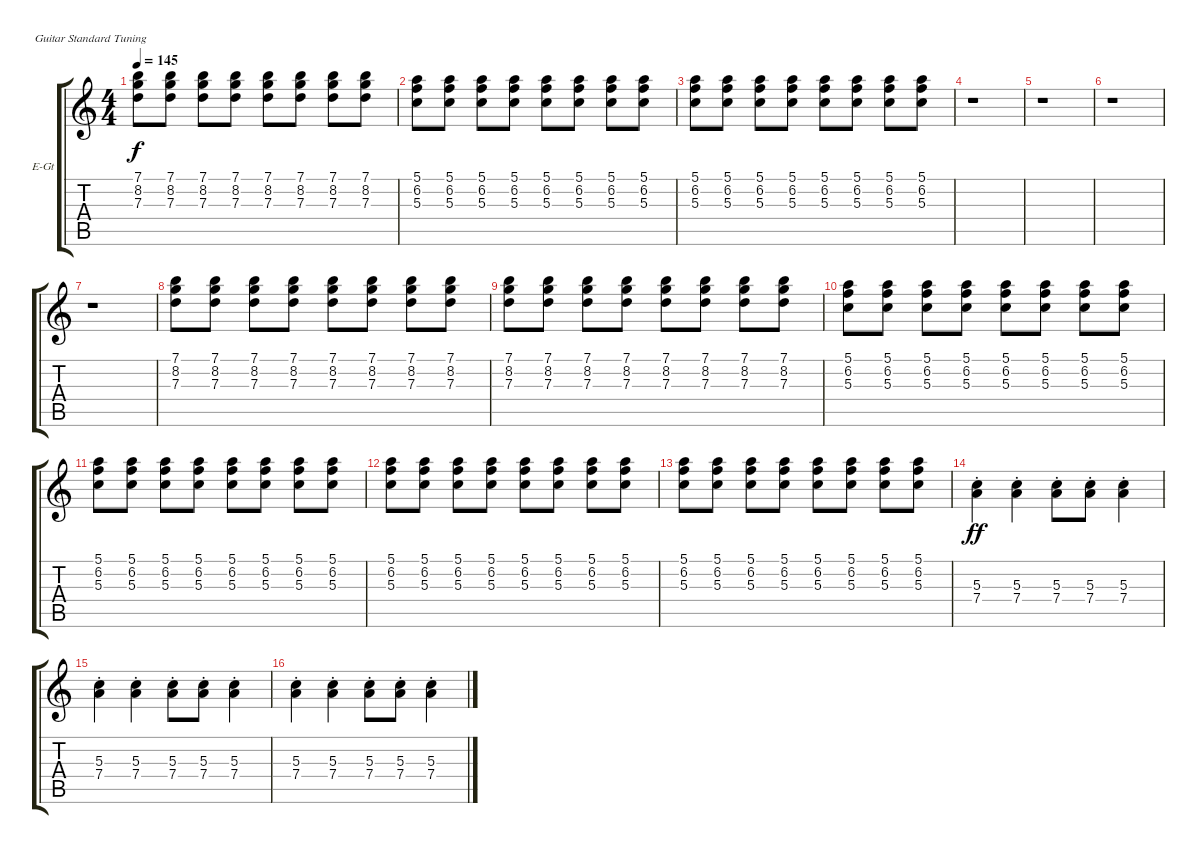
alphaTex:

\bracketExtendMode groupsimilarinstruments
\firstSystemTrackNameOrientation horizontal
\otherSystemsTrackNameOrientation horizontal
\track ("Albert Hammond Jr." "E-Gt") {instrument overdrivenguitar}
\staff {score tabs}
\tuning (E4 B3 G3 D3 A2 E2)
\ts (4 4)
\tempo 145
\clef g2
\ks c
(8.2 7.3 7.1).8{dy f} (8.2 7.3 7.1).8 (8.2 7.3 7.1).8 (8.2 7.3 7.1).8 (8.2 7.3 7.1).8 (8.2 7.3 7.1).8 (8.2 7.3 7.1).8 (8.2 7.3 7.1).8 |
(6.2 5.3 5.1).8 (6.2 5.3 5.1).8 (6.2 5.3 5.1).8 (6.2 5.3 5.1).8 (6.2 5.3 5.1).8 (6.2 5.3 5.1).8 (6.2 5.3 5.1).8 (6.2 5.3 5.1).8 |
(6.2 5.3 5.1).8 (6.2 5.3 5.1).8 (6.2 5.3 5.1).8 (6.2 5.3 5.1).8 (6.2 5.3 5.1).8 (6.2 5.3 5.1).8 (6.2 5.3 5.1).8 (6.2 5.3 5.1).8 |
r.1 |
r.1 |
r.1 |
r.1 |
(8.2 7.3 7.1).8 (8.2 7.3 7.1).8 (8.2 7.3 7.1).8 (8.2 7.3 7.1).8 (8.2 7.3 7.1).8 (8.2 7.3 7.1).8 (8.2 7.3 7.1).8 (8.2 7.3 7.1).8 |
(8.2 7.3 7.1).8 (8.2 7.3 7.1).8 (8.2 7.3 7.1).8 (8.2 7.3 7.1).8 (8.2 7.3 7.1).8 (8.2 7.3 7.1).8 (8.2 7.3 7.1).8 (8.2 7.3 7.1).8 |
(6.2 5.3 5.1).8 (6.2 5.3 5.1).8 (6.2 5.3 5.1).8 (6.2 5.3 5.1).8 (6.2 5.3 5.1).8 (6.2 5.3 5.1).8 (6.2 5.3 5.1).8 (6.2 5.3 5.1).8 |
(6.2 5.3 5.1).8 (6.2 5.3 5.1).8 (6.2 5.3 5.1).8 (6.2 5.3 5.1).8 (6.2 5.3 5.1).8 (6.2 5.3 5.1).8 (6.2 5.3 5.1).8 (6.2 5.3 5.1).8 |
(6.2 5.3 5.1).8 (6.2 5.3 5.1).8 (6.2 5.3 5.1).8 (6.2 5.3 5.1).8 (6.2 5.3 5.1).8 (6.2 5.3 5.1).8 (6.2 5.3 5.1).8 (6.2 5.3 5.1).8 |
(6.2 5.3 5.1).8 (6.2 5.3 5.1).8 (6.2 5.3 5.1).8 (6.2 5.3 5.1).8 (6.2 5.3 5.1).8 (6.2 5.3 5.1).8 (6.2 5.3 5.1).8 (6.2 5.3 5.1).8 |
(5.3{st} 7.4{st}).4{dy ff} (5.3{st} 7.4{st}).4 (5.3{st} 7.4{st}).8 (5.3{st} 7.4{st}).8 (5.3{st} 7.4{st}).4 |
(5.3{st} 7.4{st}).4 (5.3{st} 7.4{st}).4 (5.3{st} 7.4{st}).8 (5.3{st} 7.4{st}).8 (5.3{st} 7.4{st}).4 |
(5.3{st} 7.4{st}).4 (5.3{st} 7.4{st}).4 (5.3{st} 7.4{st}).8 (5.3{st} 7.4{st}).8 (5.3{st} 7.4{st}).4
